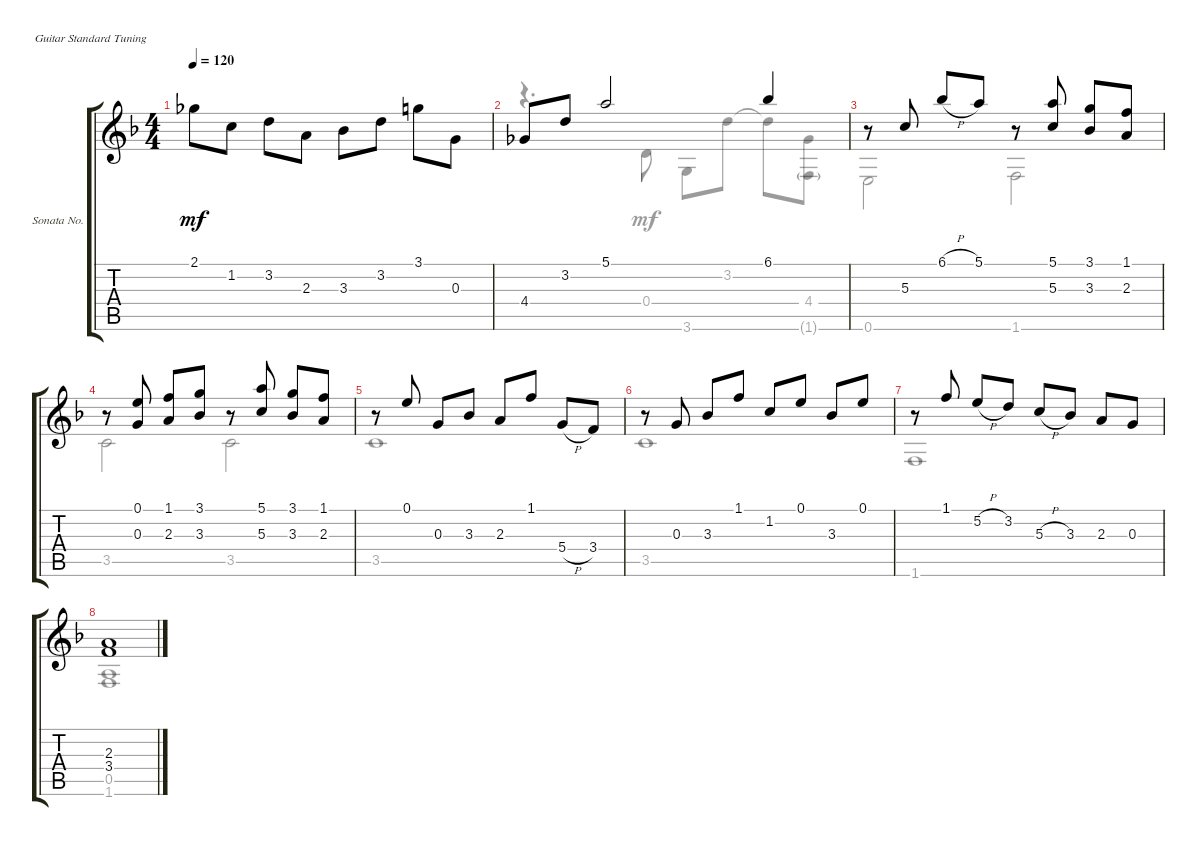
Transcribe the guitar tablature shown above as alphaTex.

\bracketExtendMode groupsimilarinstruments
\firstSystemTrackNameOrientation horizontal
\otherSystemsTrackNameOrientation horizontal
\track ("Sonata No. 14 in F - 1. Prelude" "Sonata No.") {instrument acousticguitarnylon}
\staff {score tabs}
\tuning (E4 B3 G3 D3 A2 E2)
\voice
\ts (4 4)
\tempo 120
\clef g2
\ks f
2.1.8{dy mf} 1.2.8 3.2.8 2.3.8 3.3.8 3.2.8 3.1.8 0.3.8 |
4.4.8 3.2.8 5.1.2 6.1.4 |
r.8 5.3.8 6.1{h}.8 5.1.8 r.8 (5.1 5.3).8 (3.1 3.3).8 (1.1 2.3).8 |
r.8 (0.1 0.3).8 (1.1 2.3).8 (3.1 3.3).8 r.8 (5.1 5.3).8 (3.1 3.3).8 (1.1 2.3).8 |
r.8 0.1.8 0.3.8 3.3.8 2.3.8 1.1.8 5.4{h}.8 3.4.8 |
r.8 0.3.8 3.3.8 1.1.8 1.2.8 0.1.8 3.3.8 0.1.8 |
r.8 1.1.8 5.2{h}.8 3.2.8 5.3{h}.8 3.3.8 2.3.8 0.3.8 |
(2.3 3.4).1
\voice
\clef g2
\ottava regular
\simile none
\ks f
|
r.4{d} 0.4.8 3.6.8 3.2.8 3.2{t}.8 (4.4 1.6{g}).8 |
0.6.2 1.6.2 |
3.5.2 3.5.2 |
3.5.1 |
3.5.1 |
1.6.1 |
(0.5 1.6).1
